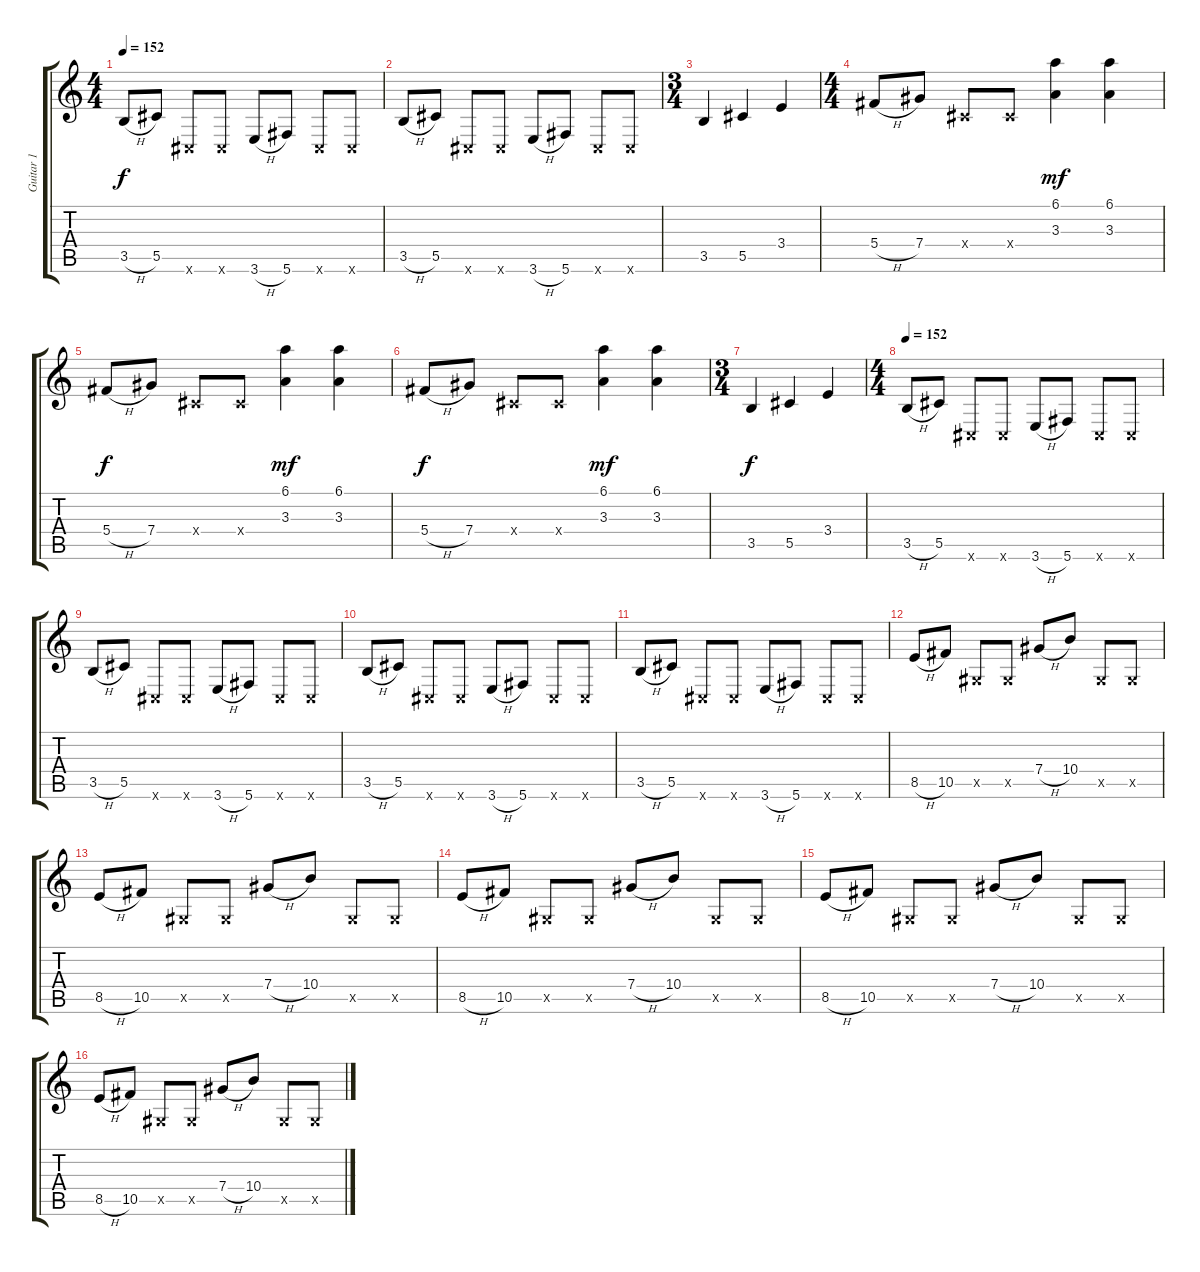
\track ("Guitar 1" "Guitar 1") {instrument overdrivenguitar}
\staff {score tabs}
\tuning (Eb4 Bb3 Gb3 Db3 Ab2 Db2) {hide}
\ts (4 4)
\tempo 152
\clef g2
\ks c
3.5{h}.8{dy f} 5.5.8 0.6{x}.8 0.6{x}.8 3.6{h}.8 5.6.8 0.6{x}.8 0.6{x}.8 |
3.5{h}.8 5.5.8 0.6{x}.8 0.6{x}.8 3.6{h}.8 5.6.8 0.6{x}.8 0.6{x}.8 |
\ts (3 4)
3.5.4 5.5.4 3.4.4 |
\ts (4 4)
5.4{h}.8 7.4.8 0.4{x}.8 0.4{x}.8 (6.1 3.3).4{dy mf} (6.1 3.3).4 |
5.4{h}.8{dy f} 7.4.8 0.4{x}.8 0.4{x}.8 (6.1 3.3).4{dy mf} (6.1 3.3).4 |
5.4{h}.8{dy f} 7.4.8 0.4{x}.8 0.4{x}.8 (6.1 3.3).4{dy mf} (6.1 3.3).4 |
\ts (3 4)
3.5.4{dy f} 5.5.4 3.4.4 |
\ts (4 4)
\tempo 152
3.5{h}.8 5.5.8 0.6{x}.8 0.6{x}.8 3.6{h}.8 5.6.8 0.6{x}.8 0.6{x}.8 |
3.5{h}.8 5.5.8 0.6{x}.8 0.6{x}.8 3.6{h}.8 5.6.8 0.6{x}.8 0.6{x}.8 |
3.5{h}.8 5.5.8 0.6{x}.8 0.6{x}.8 3.6{h}.8 5.6.8 0.6{x}.8 0.6{x}.8 |
3.5{h}.8 5.5.8 0.6{x}.8 0.6{x}.8 3.6{h}.8 5.6.8 0.6{x}.8 0.6{x}.8 |
8.5{h}.8{volume 10 instrument electricguitarmuted} 10.5.8 0.5{x}.8 0.5{x}.8 7.4{h}.8 10.4.8 0.5{x}.8 0.5{x}.8 |
8.5{h}.8{volume 10 instrument electricguitarmuted} 10.5.8 0.5{x}.8 0.5{x}.8 7.4{h}.8 10.4.8 0.5{x}.8 0.5{x}.8 |
8.5{h}.8{volume 10 instrument electricguitarmuted} 10.5.8 0.5{x}.8 0.5{x}.8 7.4{h}.8 10.4.8 0.5{x}.8 0.5{x}.8 |
8.5{h}.8{volume 10 instrument electricguitarmuted} 10.5.8 0.5{x}.8 0.5{x}.8 7.4{h}.8 10.4.8 0.5{x}.8 0.5{x}.8 |
8.5{h}.8{volume 10 instrument electricguitarmuted} 10.5.8 0.5{x}.8 0.5{x}.8 7.4{h}.8 10.4.8 0.5{x}.8 0.5{x}.8
